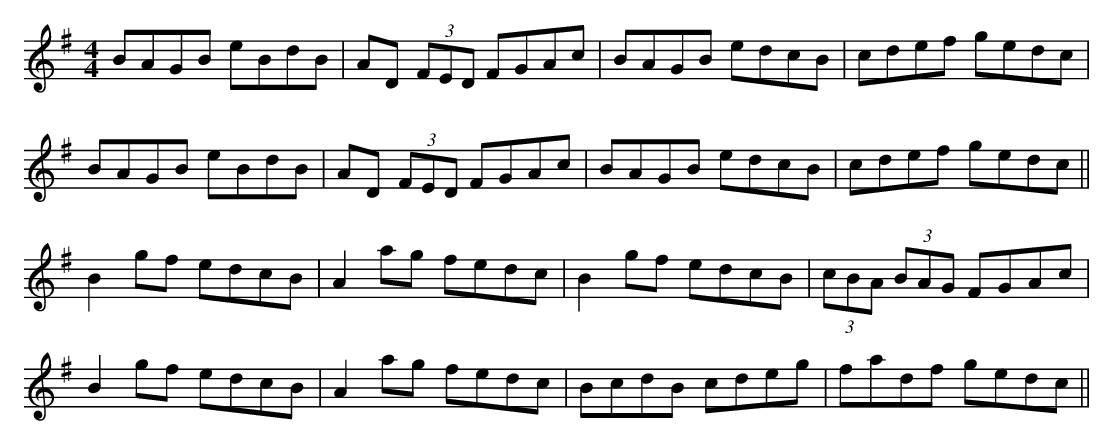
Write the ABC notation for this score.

X:1
M:4/4
K:G
BAGB eBdB|AD (3 FED FGAc|BAGB edcB|cdef gedc|
BAGB eBdB|AD (3 FED FGAc|BAGB edcB|cdef gedc||
B2 gf edcB|A2 ag fedc|B2 gf edcB|(3cBA (3BAG FGAc|
B2 gf edcB|A2 ag fedc|BcdB cdeg|fadf gedc||
